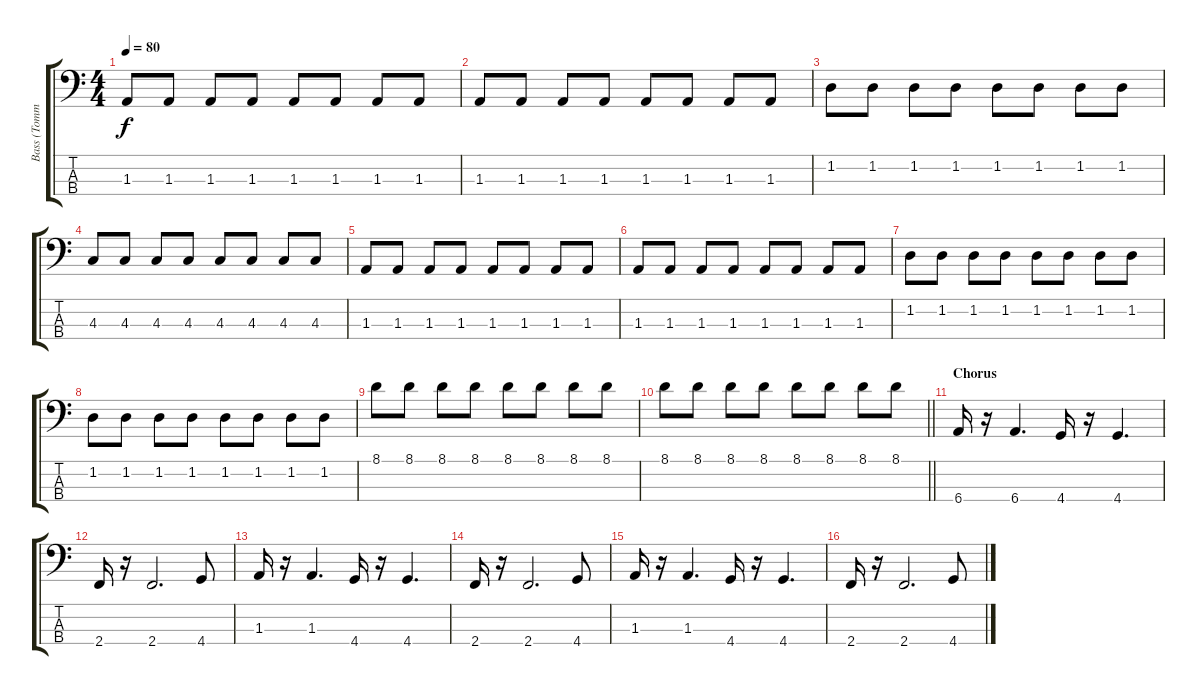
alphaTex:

\track ("Bass (Tommy Stintson)" "Bass (Tomm") {instrument electricbassfinger}
\staff {score tabs}
\tuning (Gb2 Db2 Ab1 Eb1) {hide}
\ts (4 4)
\tempo 80
\clef f4
\ks c
1.3.8{dy f} 1.3.8 1.3.8 1.3.8 1.3.8 1.3.8 1.3.8 1.3.8 |
1.3.8 1.3.8 1.3.8 1.3.8 1.3.8 1.3.8 1.3.8 1.3.8 |
1.2.8 1.2.8 1.2.8 1.2.8 1.2.8 1.2.8 1.2.8 1.2.8 |
4.3.8 4.3.8 4.3.8 4.3.8 4.3.8 4.3.8 4.3.8 4.3.8 |
1.3.8 1.3.8 1.3.8 1.3.8 1.3.8 1.3.8 1.3.8 1.3.8 |
1.3.8 1.3.8 1.3.8 1.3.8 1.3.8 1.3.8 1.3.8 1.3.8 |
1.2.8 1.2.8 1.2.8 1.2.8 1.2.8 1.2.8 1.2.8 1.2.8 |
1.2.8 1.2.8 1.2.8 1.2.8 1.2.8 1.2.8 1.2.8 1.2.8 |
8.1.8 8.1.8 8.1.8 8.1.8 8.1.8 8.1.8 8.1.8 8.1.8 |
\barLineRight lightlight
8.1.8 8.1.8 8.1.8 8.1.8 8.1.8 8.1.8 8.1.8 8.1.8 |
\section ("" "Chorus")
6.4.16 r.16 6.4.4{d} 4.4.16 r.16 4.4.4{d} |
2.4.16 r.16 2.4.2{d} 4.4.8 |
1.3.16 r.16 1.3.4{d} 4.4.16 r.16 4.4.4{d} |
2.4.16 r.16 2.4.2{d} 4.4.8 |
1.3.16 r.16 1.3.4{d} 4.4.16 r.16 4.4.4{d} |
2.4.16 r.16 2.4.2{d} 4.4.8
